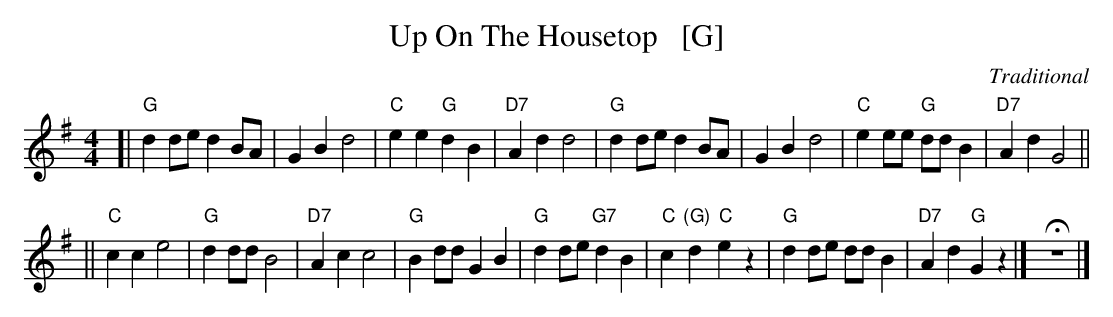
X:1
T:Up On The Housetop   [G]
C:Traditional
M:4/4
L:1/4
K:G
[|\
"G"d d/e/ d B/A/ | G B d2 | "C"e e "G"d B | "D7"A d d2 |\
"G"d d/e/ d B/A/ | G B d2 | "C"e e/e/ "G"d/d/ B | "D7"A d G2 ||
||\
"C"c c e2 | "G"d d/d/ B2 | "D7"A c c2 | "G"B d/d/ G B |\
"G"d d/e/ "G7"d B | "C"c "(G)"d "C"e z | "G"d d/e/ d/d/ B | "D7"A d "G"G z |] Hz4 |]
